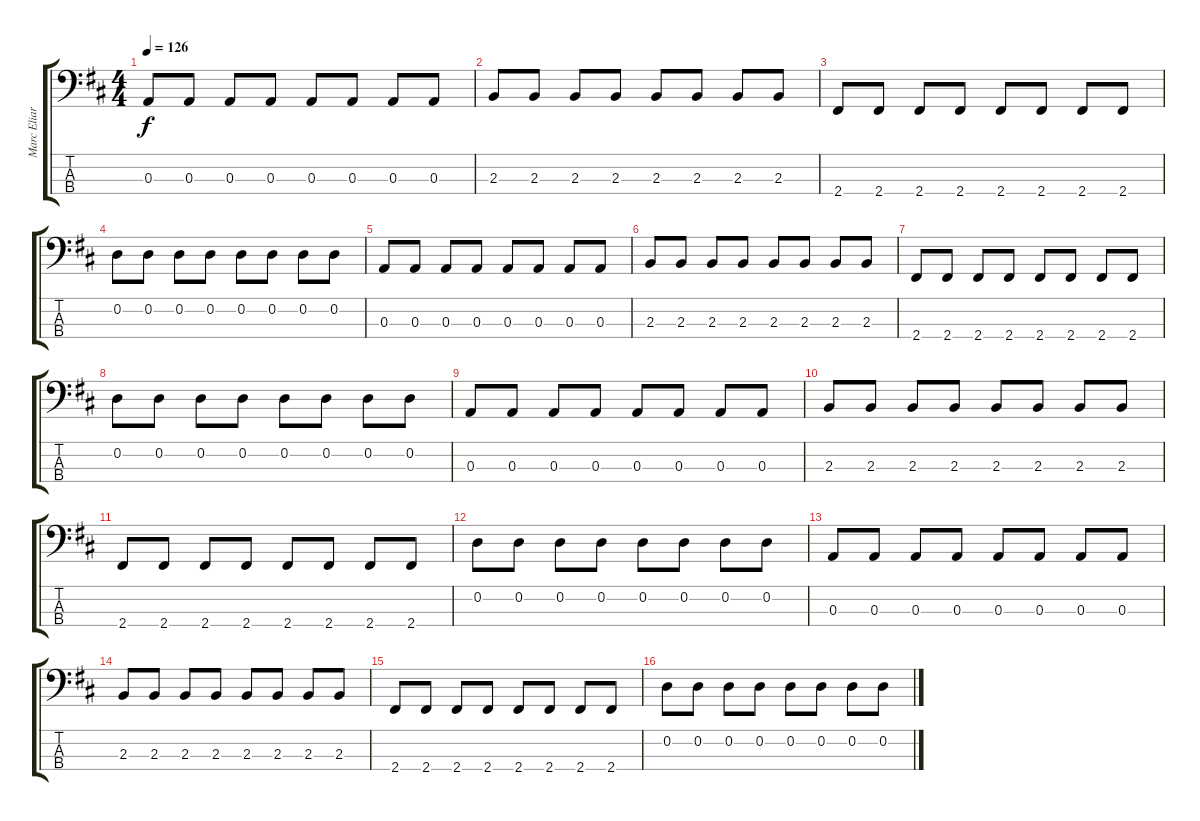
\track ("Marc Eliard (basse)" "Marc Eliar") {instrument electricbassfinger}
\staff {score tabs}
\tuning (G2 D2 A1 E1) {hide}
\ts (4 4)
\tempo 126
\clef f4
\ks d
0.3.8{dy f} 0.3.8 0.3.8 0.3.8 0.3.8 0.3.8 0.3.8 0.3.8 |
2.3.8 2.3.8 2.3.8 2.3.8 2.3.8 2.3.8 2.3.8 2.3.8 |
2.4.8 2.4.8 2.4.8 2.4.8 2.4.8 2.4.8 2.4.8 2.4.8 |
0.2.8 0.2.8 0.2.8 0.2.8 0.2.8 0.2.8 0.2.8 0.2.8 |
0.3.8 0.3.8 0.3.8 0.3.8 0.3.8 0.3.8 0.3.8 0.3.8 |
2.3.8 2.3.8 2.3.8 2.3.8 2.3.8 2.3.8 2.3.8 2.3.8 |
2.4.8 2.4.8 2.4.8 2.4.8 2.4.8 2.4.8 2.4.8 2.4.8 |
0.2.8 0.2.8 0.2.8 0.2.8 0.2.8 0.2.8 0.2.8 0.2.8 |
0.3.8 0.3.8 0.3.8 0.3.8 0.3.8 0.3.8 0.3.8 0.3.8 |
2.3.8 2.3.8 2.3.8 2.3.8 2.3.8 2.3.8 2.3.8 2.3.8 |
2.4.8 2.4.8 2.4.8 2.4.8 2.4.8 2.4.8 2.4.8 2.4.8 |
0.2.8 0.2.8 0.2.8 0.2.8 0.2.8 0.2.8 0.2.8 0.2.8 |
0.3.8 0.3.8 0.3.8 0.3.8 0.3.8 0.3.8 0.3.8 0.3.8 |
2.3.8 2.3.8 2.3.8 2.3.8 2.3.8 2.3.8 2.3.8 2.3.8 |
2.4.8 2.4.8 2.4.8 2.4.8 2.4.8 2.4.8 2.4.8 2.4.8 |
0.2.8 0.2.8 0.2.8 0.2.8 0.2.8 0.2.8 0.2.8 0.2.8
